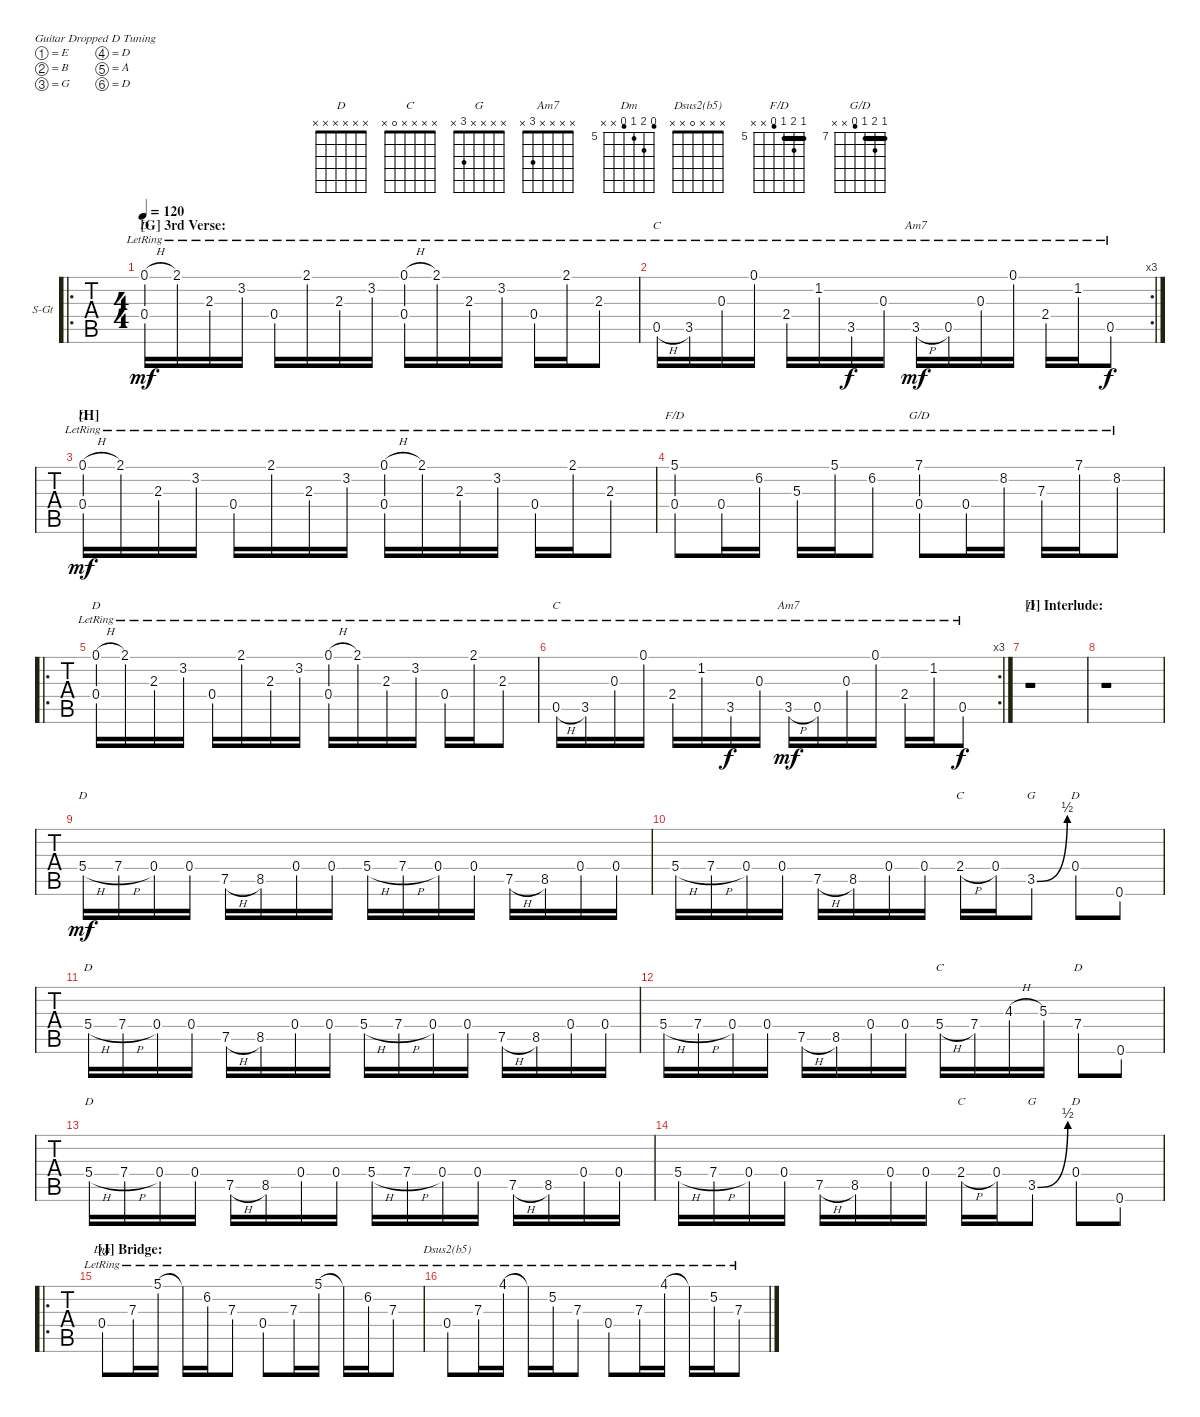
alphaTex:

\defaultSystemsLayout 4
\bracketExtendMode groupsimilarinstruments
\firstSystemTrackNameOrientation horizontal
\otherSystemsTrackNameOrientation horizontal
\track ("Acoustic Guitar 2" "S-Gt") {solo instrument acousticguitarsteel}
\staff {tabs}
\tuning (E4 B3 G3 D3 A2 D2)
\chord ("D" x x x 5 x x) {showfingering false}
\chord ("C" x x x 5 x x) {showfingering false}
\chord ("D" x x x 7 x x) {firstfret 7 showfingering false}
\chord ("C" x x x 0 x x) {showfingering false}
\chord ("G" x x x x 3 x)
\chord ("D" x x x 0 x x) {showfingering false}
\chord ("D" x x 0 x x x) {showfingering false}
\chord ("C" x x x x 0 x) {showfingering false}
\chord ("Am7" x x x x 3 x)
\chord ("D" x x x x x x)
\chord ("Dm" 4 6 5 4 x x) {firstfret 5 showfingering false}
\chord ("Dsus2(b5)" x x x 0 x x)
\chord ("F/D" 5 6 5 4 x x) {firstfret 5 showfingering false barre 5}
\chord ("G/D" 7 8 7 6 x x) {firstfret 7 showfingering false barre 7}
\ro
\ts (4 4)
\section ("G" "3rd Verse:")
\tempo 120
\clef g2
\ks c
(0.4{lr} 0.1{h lr}).16{ch "D" dy mf} 2.1{lr}.16 2.3{lr}.16 3.2{lr}.16 0.4{lr}.16 2.1{lr}.16 2.3{lr}.16 3.2{lr}.16 (0.4{lr} 0.1{h lr}).16 2.1{lr}.16 2.3{lr}.16 3.2{lr}.16 0.4{lr}.16 2.1{lr}.16 2.3{lr}.8 |
\rc 3
0.5{h lr}.16{ch "C"} 3.5{lr}.16 0.3{lr}.16 0.1{lr}.16 2.4{lr}.16 1.2{lr}.16 3.5{lr}.16{dy f} 0.3{lr}.16 3.5{h lr}.16{ch "Am7" dy mf} 0.5{lr}.16 0.3{lr}.16 0.1{lr}.16 2.4{lr}.16 1.2{lr}.16 0.5{lr}.8{dy f} |
\section ("H" "")
(0.4{lr} 0.1{h lr}).16{ch "D" dy mf} 2.1{lr}.16 2.3{lr}.16 3.2{lr}.16 0.4{lr}.16 2.1{lr}.16 2.3{lr}.16 3.2{lr}.16 (0.4{lr} 0.1{h lr}).16 2.1{lr}.16 2.3{lr}.16 3.2{lr}.16 0.4{lr}.16 2.1{lr}.16 2.3{lr}.8 |
(5.1{lr} 0.4{lr}).8{ch "F/D"} 0.4{lr}.16 6.2{lr}.16 5.3{lr}.16 5.1{lr}.16 6.2{lr}.8 (7.1{lr} 0.4{lr}).8{ch "G/D"} 0.4{lr}.16 8.2{lr}.16 7.3{lr}.16 7.1{lr}.16 8.2{lr}.8 |
\ro
(0.4{lr} 0.1{h lr}).16{ch "D"} 2.1{lr}.16 2.3{lr}.16 3.2{lr}.16 0.4{lr}.16 2.1{lr}.16 2.3{lr}.16 3.2{lr}.16 (0.4{lr} 0.1{h lr}).16 2.1{lr}.16 2.3{lr}.16 3.2{lr}.16 0.4{lr}.16 2.1{lr}.16 2.3{lr}.8 |
\rc 3
0.5{h lr}.16{ch "C"} 3.5{lr}.16 0.3{lr}.16 0.1{lr}.16 2.4{lr}.16 1.2{lr}.16 3.5{lr}.16{dy f} 0.3{lr}.16 3.5{h lr}.16{ch "Am7" dy mf} 0.5{lr}.16 0.3{lr}.16 0.1{lr}.16 2.4{lr}.16 1.2{lr}.16 0.5{lr}.8{dy f} |
\section ("I" "Interlude:")
r.1{ch "D"} |
r.1 |
5.4{h}.16{ch "D" dy mf} 7.4{h}.16 0.4.16 0.4.16 7.5{h}.16 8.5.16 0.4.16 0.4.16 5.4{h}.16 7.4{h}.16 0.4.16 0.4.16 7.5{h}.16 8.5.16 0.4.16 0.4.16 |
5.4{h}.16 7.4{h}.16 0.4.16 0.4.16 7.5{h}.16 8.5.16 0.4.16 0.4.16 2.4{h}.16{ch "C"} 0.4.16 3.5{be (bend 0 0 15.6 2)}.8{ch "G"} 0.4.8{ch "D"} 0.6.8 |
5.4{h}.16{ch "D"} 7.4{h}.16 0.4.16 0.4.16 7.5{h}.16 8.5.16 0.4.16 0.4.16 5.4{h}.16 7.4{h}.16 0.4.16 0.4.16 7.5{h}.16 8.5.16 0.4.16 0.4.16 |
5.4{h}.16 7.4{h}.16 0.4.16 0.4.16 7.5{h}.16 8.5.16 0.4.16 0.4.16 5.4{h}.16{ch "C"} 7.4.16 4.3{h}.16 5.3.16 7.4.8{ch "D"} 0.6.8 |
5.4{h}.16{ch "D"} 7.4{h}.16 0.4.16 0.4.16 7.5{h}.16 8.5.16 0.4.16 0.4.16 5.4{h}.16 7.4{h}.16 0.4.16 0.4.16 7.5{h}.16 8.5.16 0.4.16 0.4.16 |
5.4{h}.16 7.4{h}.16 0.4.16 0.4.16 7.5{h}.16 8.5.16 0.4.16 0.4.16 2.4{h}.16{ch "C"} 0.4.16 3.5{be (bend 0 0 15.6 2)}.8{ch "G"} 0.4.8{ch "D"} 0.6.8 |
\ro
\section ("J" "Bridge:")
0.4{lr}.8{ch "Dm"} 7.3{lr}.16 5.1{lr}.16 5.1{lr t}.16 6.2{lr}.16 7.3{lr}.8 0.4{lr}.8 7.3{lr}.16 5.1{lr}.16 5.1{lr t}.16 6.2{lr}.16 7.3{lr}.8 |
0.4{lr}.8{ch "Dsus2(b5)"} 7.3{lr}.16 4.1{lr}.16 4.1{lr t}.16 5.2{lr}.16 7.3{lr}.8 0.4{lr}.8 7.3{lr}.16 4.1{lr}.16 4.1{lr t}.16 5.2{lr}.16 7.3{lr}.8
